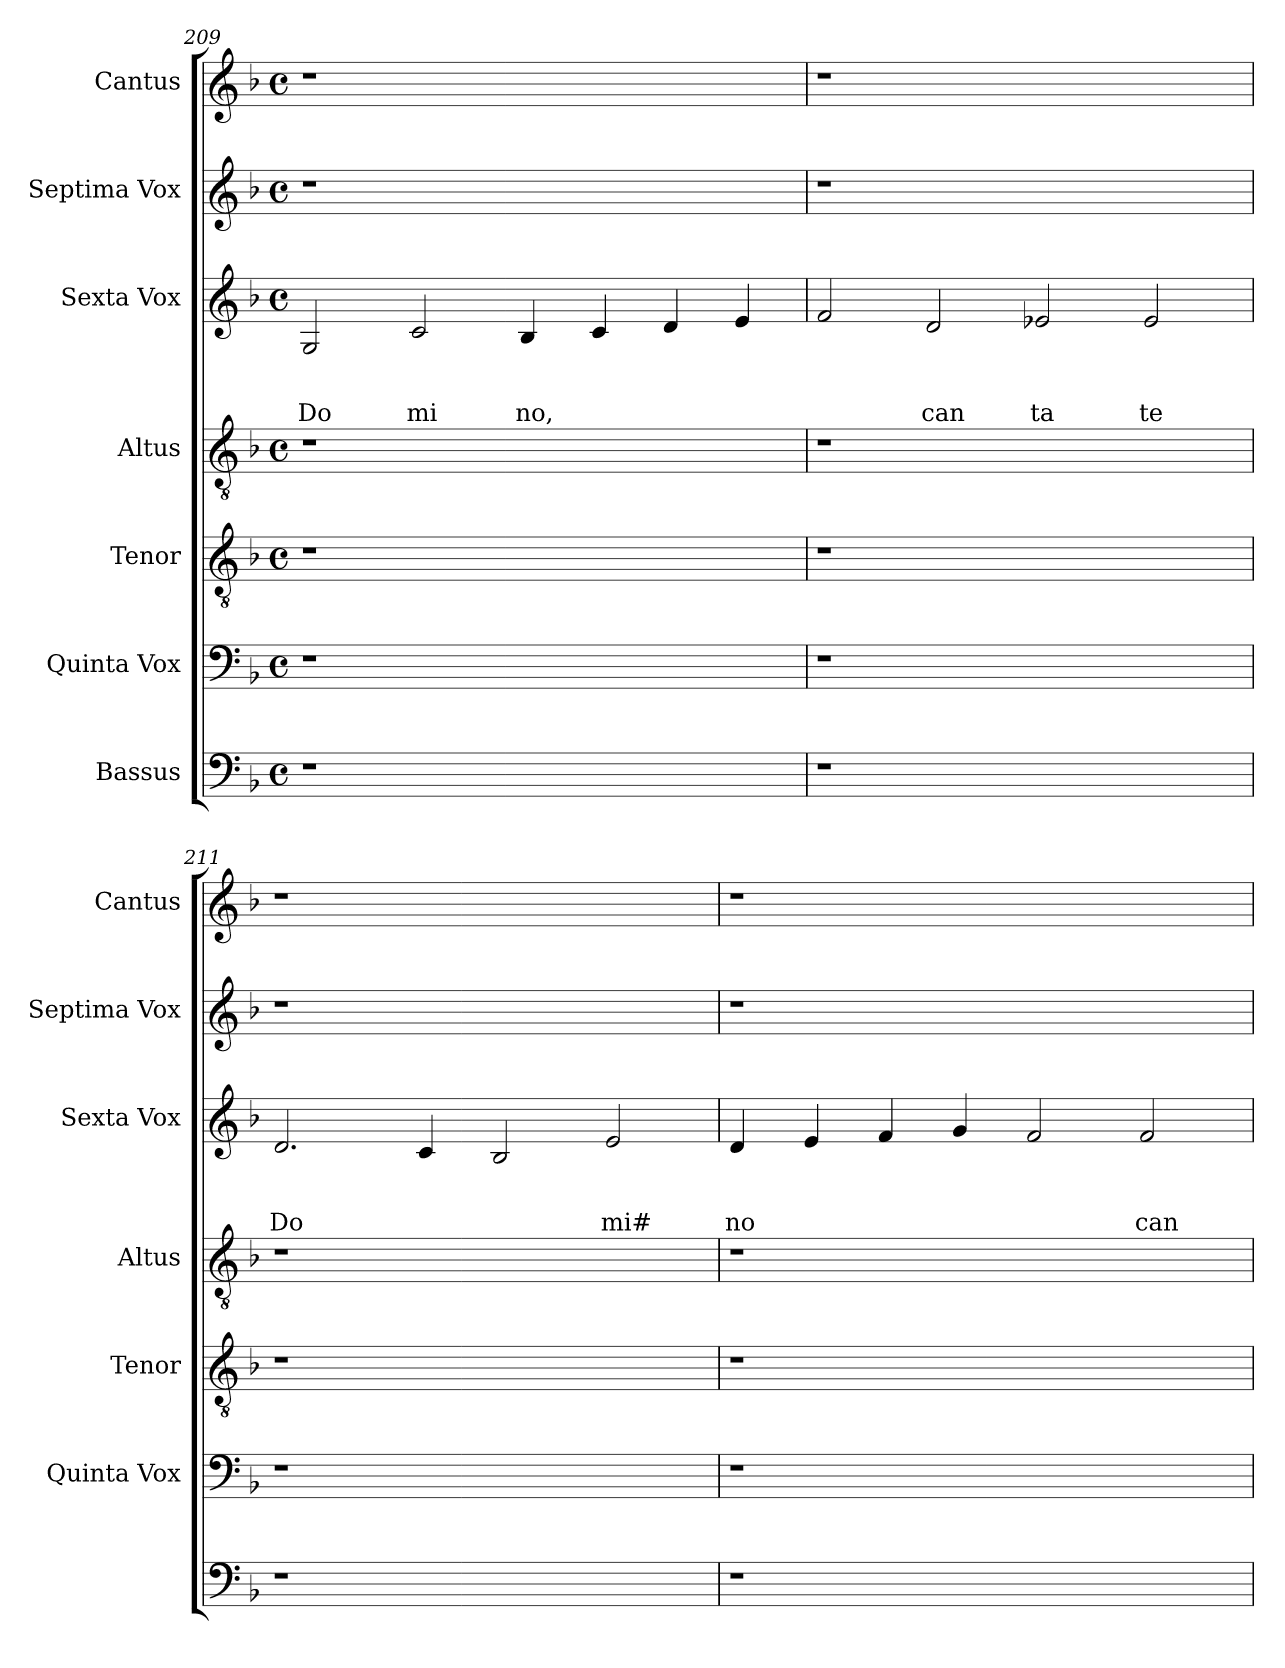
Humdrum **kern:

**kern	**kern	**kern	**kern	**kern	**text	**text	**text	**kern	**kern
*part7	*part6	*part5	*part4	*part3	*part3	*part3	*part3	*part2	*part1
*staff7	*staff6	*staff5	*staff4	*staff3	*staff3	*staff3	*staff3	*staff2	*staff1
*I"Bassus	*I"Quinta Vox	*I"Tenor	*I"Altus	*I"Sexta Vox	*	*	*	*I"Septima Vox	*I"Cantus
*	*I'Quinta Vox	*I'Tenor	*I'Altus	*I'Sexta Vox	*	*	*	*I'Septima Vox	*I'Cantus
*clefF4	*clefF4	*clefGv2	*clefGv2	*clefG2	*	*	*	*clefG2	*clefG2
*k[b-]	*k[b-]	*k[b-]	*k[b-]	*k[b-]	*	*	*	*k[b-]	*k[b-]
*F:	*F:	*F:	*F:	*F:	*	*	*	*F:	*F:
*M4/4	*M4/4	*M4/4	*M4/4	*M4/4	*	*	*	*M4/4	*M4/4
*met(c)	*met(c)	*met(c)	*met(c)	*met(c)	*	*	*	*met(c)	*met(c)
=209	=209	=209	=209	=209	=209	=209	=209	=209	=209
!	!	!	!	!	!	!	!LO:LY:b	!	!
1r	1r	1r	1r	2G/	.	.	Do	1r	1r
!	!	!	!	!	!	!	!LO:LY:b	!	!
.	.	.	.	2c/	.	.	mi	.	.
!	!	!	!	!	!	!	!LO:LY:b	!	!
1ryy	1ryy	1ryy	1ryy	4B-/	.	.	no,	1ryy	1ryy
.	.	.	.	4c/	.	.	.	.	.
.	.	.	.	4d/	.	.	.	.	.
.	.	.	.	4e/	.	.	.	.	.
!!LO:LB:g=z
=210	=210	=210	=210	=210	=210	=210	=210	=210	=210
1r	1r	1r	1r	2f/	.	.	.	1r	1r
!	!	!	!	!	!	!	!LO:LY:b	!	!
.	.	.	.	2d/	.	.	can	.	.
!	!	!	!	!	!	!	!LO:LY:b	!	!
1ryy	1ryy	1ryy	1ryy	2e-X/	.	.	ta	1ryy	1ryy
!	!	!	!	!	!	!	!LO:LY:b	!	!
.	.	.	.	2e-/	.	.	te	.	.
=211	=211	=211	=211	=211	=211	=211	=211	=211	=211
!	!	!	!	!	!	!	!LO:LY:b	!	!
1r	1r	1r	1r	2.d/	.	.	Do	1r	1r
.	.	.	.	4c/	.	.	.	.	.
1ryy	1ryy	1ryy	1ryy	2B-/	.	.	.	1ryy	1ryy
!	!	!	!	!	!	!	!LO:LY:b	!	!
.	.	.	.	2e/	.	.	mi#	.	.
=212	=212	=212	=212	=212	=212	=212	=212	=212	=212
!	!	!	!	!	!	!	!LO:LY:b	!	!
1r	1r	1r	1r	4d/	.	.	no	1r	1r
.	.	.	.	4e/	.	.	.	.	.
.	.	.	.	4f/	.	.	.	.	.
.	.	.	.	4g/	.	.	.	.	.
1ryy	1ryy	1ryy	1ryy	2f/	.	.	.	1ryy	1ryy
!	!	!	!	!	!	!	!LO:LY:b	!	!
.	.	.	.	2f/	.	.	can	.	.
=	=	=	=	=	=	=	=	=	=
*-	*-	*-	*-	*-	*-	*-	*-	*-	*-
